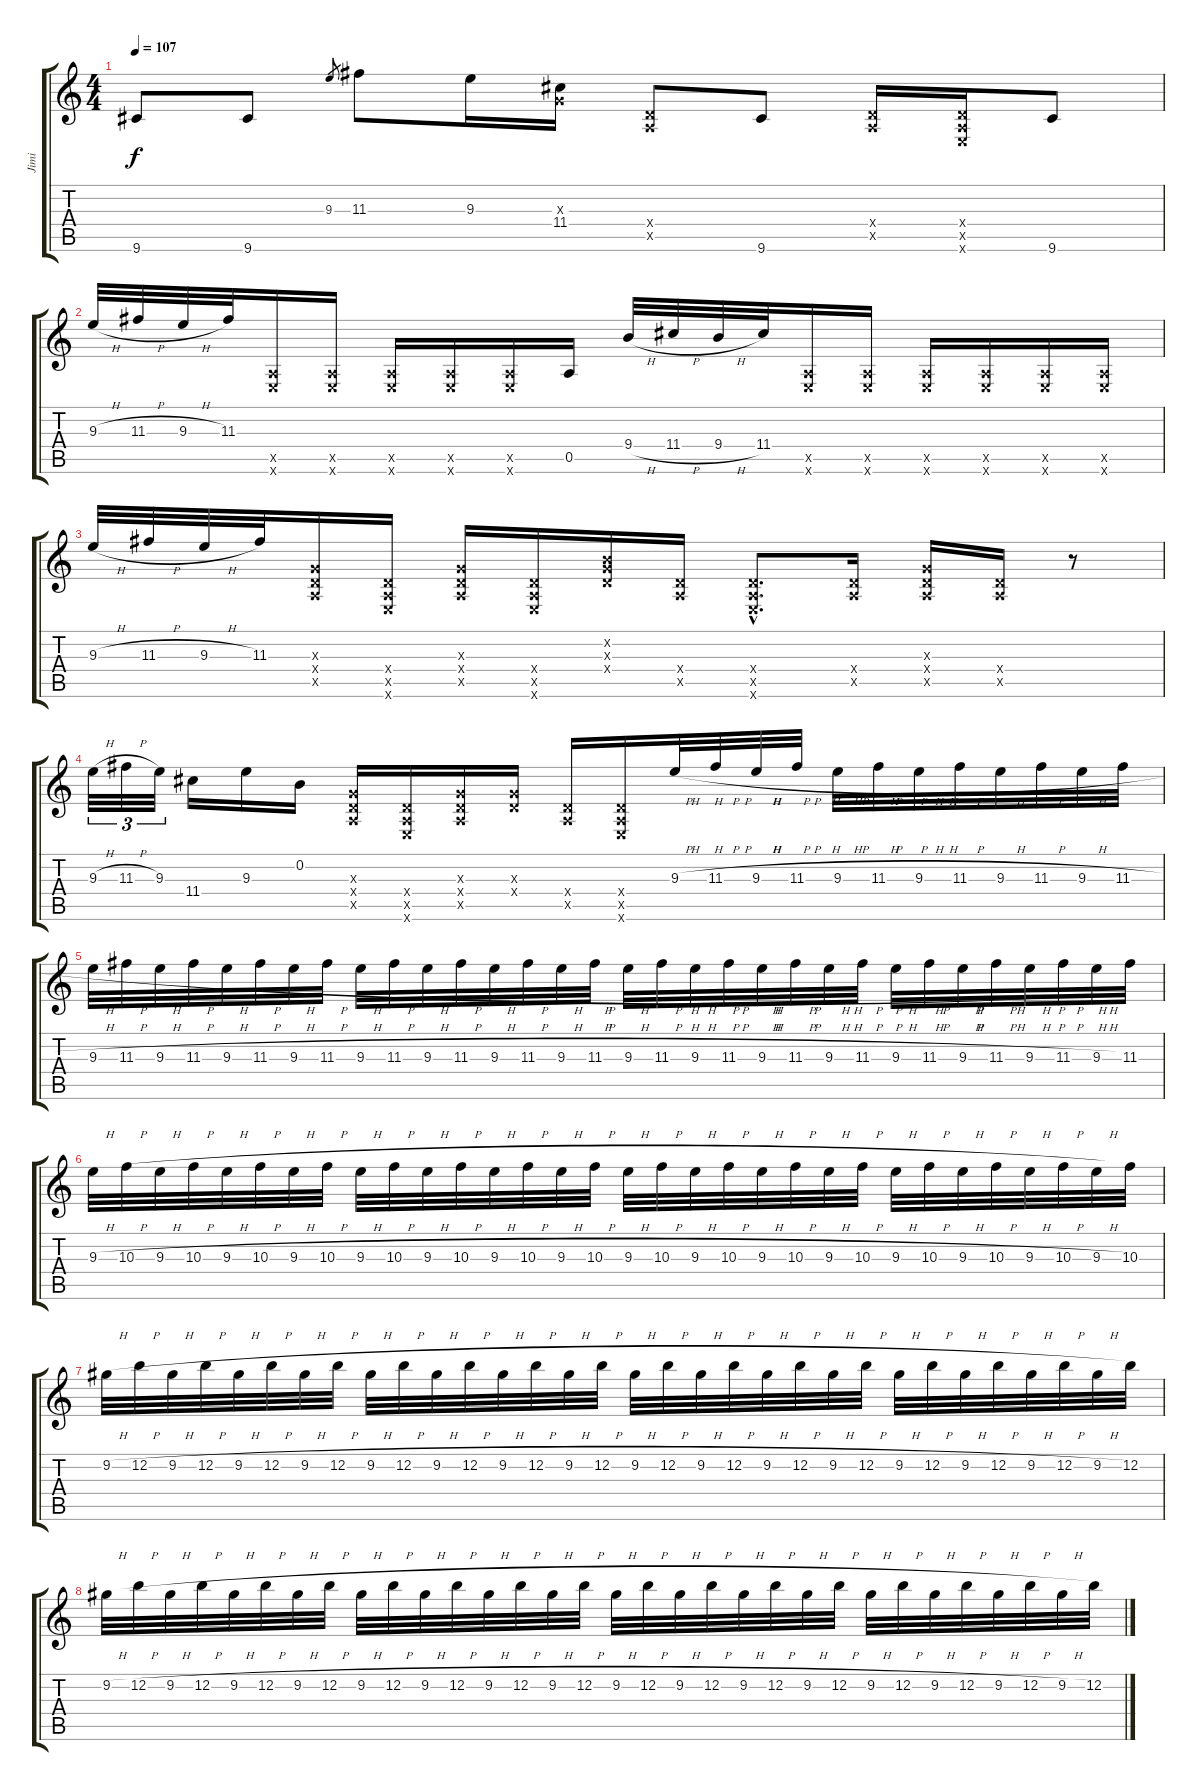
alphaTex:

\track ("Jimi" "Jimi") {instrument distortionguitar}
\staff {score tabs}
\tuning (E4 B3 G3 D3 A2 E2) {hide}
\ts (4 4)
\tempo 107
\clef g2
\ks c
9.6.8{dy f} 9.6.8 9.3.8{gr} 11.3.8 9.3.16 (0.3{x} 11.4).16 (0.4{x} 0.5{x}).8 9.6.8 (0.4{x} 0.5{x}).16 (0.4{x} 0.5{x} 0.6{x}).16 9.6.8 |
9.3{h}.32 11.3{h}.32 9.3{h}.32 11.3.32 (0.5{x} 0.6{x}).16 (0.5{x} 0.6{x}).16 (0.5{x} 0.6{x}).16 (0.5{x} 0.6{x}).16 (0.5{x} 0.6{x}).16 0.5.16 9.4{h}.32 11.4{h}.32 9.4{h}.32 11.4.32 (0.5{x} 0.6{x}).16 (0.5{x} 0.6{x}).16 (0.5{x} 0.6{x}).16 (0.5{x} 0.6{x}).16 (0.5{x} 0.6{x}).16 (0.5{x} 0.6{x}).16 |
9.3{h}.32 11.3{h}.32 9.3{h}.32 11.3.32 (0.3{x} 0.4{x} 0.5{x}).16 (0.4{x} 0.5{x} 0.6{x}).16 (0.3{x} 0.4{x} 0.5{x}).16 (0.4{x} 0.5{x} 0.6{x}).16 (0.2{x} 0.3{x} 0.4{x}).16 (0.4{x} 0.5{x}).16 (0.4{hac x} 0.5{hac x} 0.6{hac x}).8{d} (0.4{x} 0.5{x}).16 (0.3{x} 0.4{x} 0.5{x}).16 (0.4{x} 0.5{x}).16 r.8 |
9.3{h}.32{tu (3 2)} 11.3{h}.32{tu (3 2)} 9.3.32{tu (3 2)} 11.4.16 9.3.16 0.2.16 (0.3{x} 0.4{x} 0.5{x}).16 (0.4{x} 0.5{x} 0.6{x}).16 (0.3{x} 0.4{x} 0.5{x}).16 (0.3{x} 0.4{x}).16 (0.4{x} 0.5{x}).16 (0.4{x} 0.5{x} 0.6{x}).16 9.3{h}.32 11.3{h}.32 9.3{h}.32 11.3{h}.32 9.3{h}.32 11.3{h}.32 9.3{h}.32 11.3{h}.32 9.3{h}.32 11.3{h}.32 9.3{h}.32 11.3{h}.32 |
9.3{h}.32 11.3{h}.32 9.3{h}.32 11.3{h}.32 9.3{h}.32 11.3{h}.32 9.3{h}.32 11.3{h}.32 9.3{h}.32 11.3{h}.32 9.3{h}.32 11.3{h}.32 9.3{h}.32 11.3{h}.32 9.3{h}.32 11.3{h}.32 9.3{h}.32 11.3{h}.32 9.3{h}.32 11.3{h}.32 9.3{h}.32 11.3{h}.32 9.3{h}.32 11.3{h}.32 9.3{h}.32 11.3{h}.32 9.3{h}.32 11.3{h}.32 9.3{h}.32 11.3{h}.32 9.3{h}.32 11.3.32 |
9.3{h}.32 10.3{h}.32 9.3{h}.32 10.3{h}.32 9.3{h}.32 10.3{h}.32 9.3{h}.32 10.3{h}.32 9.3{h}.32 10.3{h}.32 9.3{h}.32 10.3{h}.32 9.3{h}.32 10.3{h}.32 9.3{h}.32 10.3{h}.32 9.3{h}.32 10.3{h}.32 9.3{h}.32 10.3{h}.32 9.3{h}.32 10.3{h}.32 9.3{h}.32 10.3{h}.32 9.3{h}.32 10.3{h}.32 9.3{h}.32 10.3{h}.32 9.3{h}.32 10.3{h}.32 9.3{h}.32 10.3.32 |
9.2{h}.32 12.2{h}.32 9.2{h}.32 12.2{h}.32 9.2{h}.32 12.2{h}.32 9.2{h}.32 12.2{h}.32 9.2{h}.32 12.2{h}.32 9.2{h}.32 12.2{h}.32 9.2{h}.32 12.2{h}.32 9.2{h}.32 12.2{h}.32 9.2{h}.32 12.2{h}.32 9.2{h}.32 12.2{h}.32 9.2{h}.32 12.2{h}.32 9.2{h}.32 12.2{h}.32 9.2{h}.32 12.2{h}.32 9.2{h}.32 12.2{h}.32 9.2{h}.32 12.2{h}.32 9.2{h}.32 12.2.32 |
9.2{h}.32 12.2{h}.32 9.2{h}.32 12.2{h}.32 9.2{h}.32 12.2{h}.32 9.2{h}.32 12.2{h}.32 9.2{h}.32 12.2{h}.32 9.2{h}.32 12.2{h}.32 9.2{h}.32 12.2{h}.32 9.2{h}.32 12.2{h}.32 9.2{h}.32 12.2{h}.32 9.2{h}.32 12.2{h}.32 9.2{h}.32 12.2{h}.32 9.2{h}.32 12.2{h}.32 9.2{h}.32 12.2{h}.32 9.2{h}.32 12.2{h}.32 9.2{h}.32 12.2{h}.32 9.2{h}.32 12.2.32
